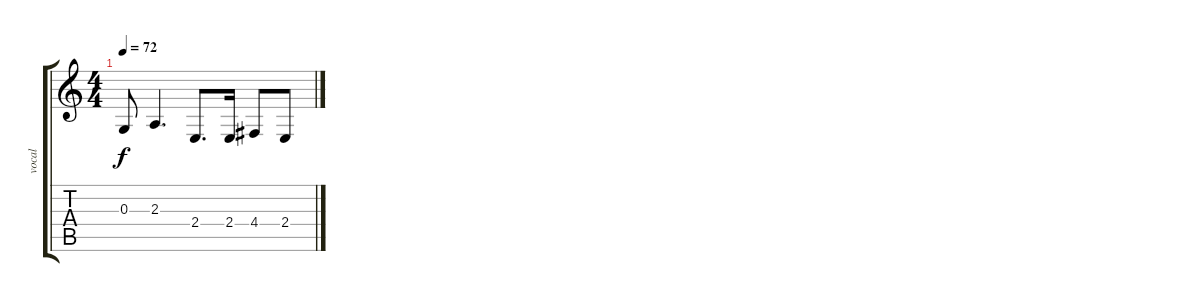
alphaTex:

\track ("vocal" "vocal") {instrument pad7halo}
\staff {score tabs}
\tuning (E4 B3 G3 D3 A2 E2) {hide}
\ts (4 4)
\tempo 72
\clef g2
\ks c
0.3.8{dy f} 2.3.4{d} 2.4.8{d} 2.4.16 4.4.8 2.4.8
